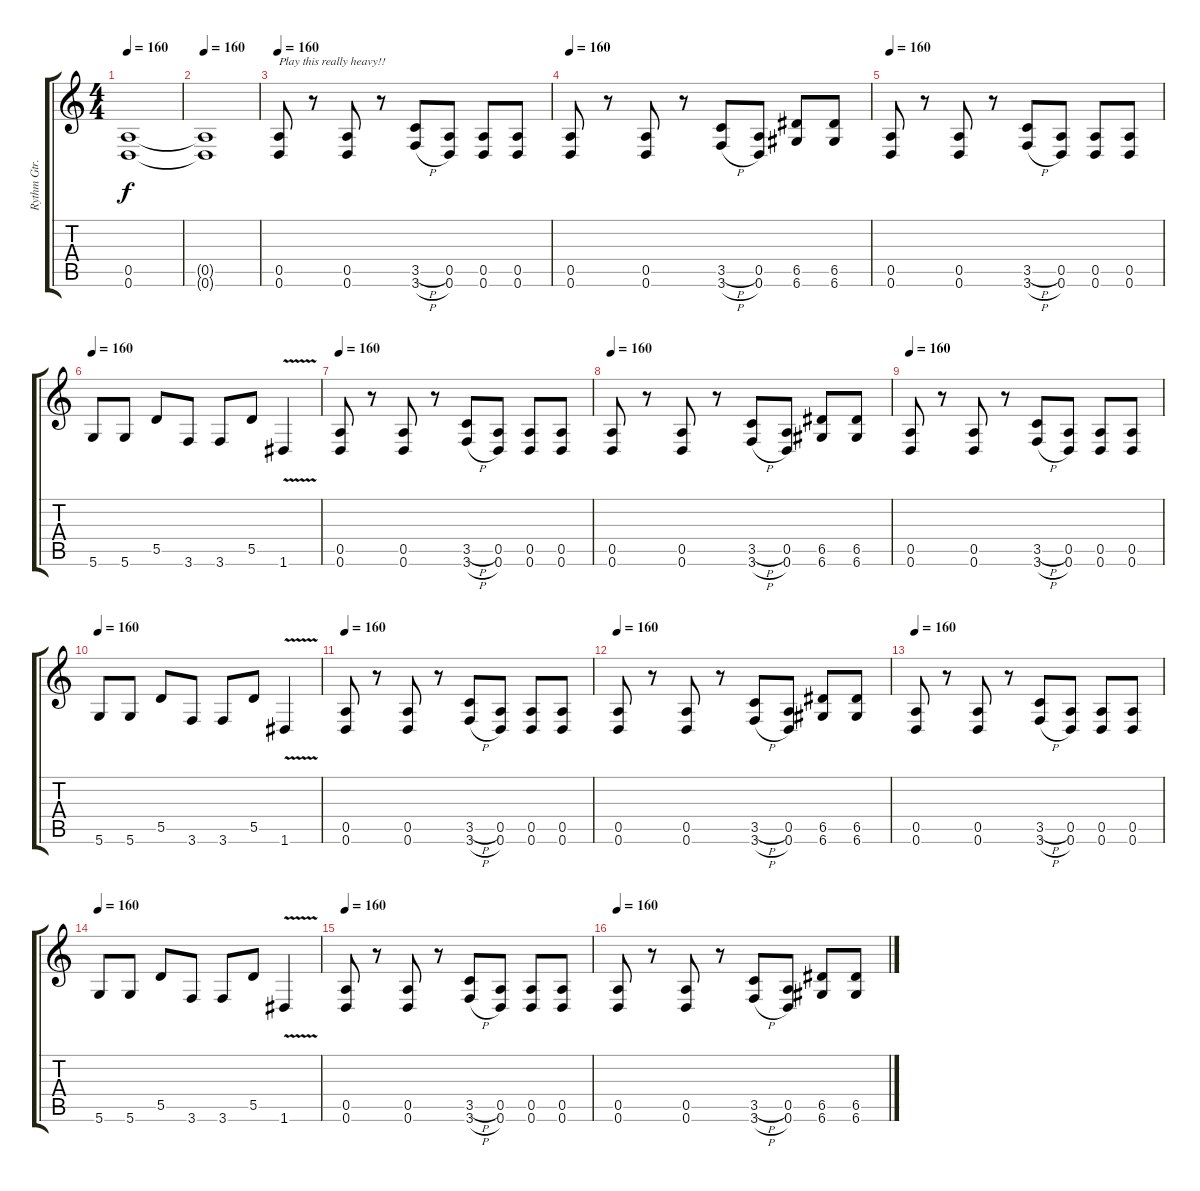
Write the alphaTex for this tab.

\track ("Rythm Gtr. (J. Laukkonen)" "Rythm Gtr.") {instrument distortionguitar}
\staff {score tabs}
\tuning (E4 B3 G3 D3 A2 D2) {hide}
\ts (4 4)
\tempo 160
\clef g2
\ks c
(0.5{t} 0.6{t}).1{dy f} |
\tempo 160
(0.5{t} 0.6{t}).1 |
\tempo 160
(0.5 0.6).8{txt "Play this really heavy!!"} r.8 (0.5 0.6).8 r.8 (3.5{h} 3.6{h}).8 (0.5 0.6).8 (0.5 0.6).8 (0.5 0.6).8 |
\tempo 160
(0.5 0.6).8 r.8 (0.5 0.6).8 r.8 (3.5{h} 3.6{h}).8 (0.5 0.6).8 (6.5 6.6).8 (6.5 6.6).8 |
\tempo 160
(0.5 0.6).8 r.8 (0.5 0.6).8 r.8 (3.5{h} 3.6{h}).8 (0.5 0.6).8 (0.5 0.6).8 (0.5 0.6).8 |
\tempo 160
5.6.8 5.6.8 5.5.8 3.6.8 3.6.8 5.5.8 1.6{v}.4 |
\tempo 160
(0.5 0.6).8 r.8 (0.5 0.6).8 r.8 (3.5{h} 3.6{h}).8 (0.5 0.6).8 (0.5 0.6).8 (0.5 0.6).8 |
\tempo 160
(0.5 0.6).8 r.8 (0.5 0.6).8 r.8 (3.5{h} 3.6{h}).8 (0.5 0.6).8 (6.5 6.6).8 (6.5 6.6).8 |
\tempo 160
(0.5 0.6).8 r.8 (0.5 0.6).8 r.8 (3.5{h} 3.6{h}).8 (0.5 0.6).8 (0.5 0.6).8 (0.5 0.6).8 |
\tempo 160
5.6.8 5.6.8 5.5.8 3.6.8 3.6.8 5.5.8 1.6{v}.4 |
\tempo 160
(0.5 0.6).8 r.8 (0.5 0.6).8 r.8 (3.5{h} 3.6{h}).8 (0.5 0.6).8 (0.5 0.6).8 (0.5 0.6).8 |
\tempo 160
(0.5 0.6).8 r.8 (0.5 0.6).8 r.8 (3.5{h} 3.6{h}).8 (0.5 0.6).8 (6.5 6.6).8 (6.5 6.6).8 |
\tempo 160
(0.5 0.6).8 r.8 (0.5 0.6).8 r.8 (3.5{h} 3.6{h}).8 (0.5 0.6).8 (0.5 0.6).8 (0.5 0.6).8 |
\tempo 160
5.6.8 5.6.8 5.5.8 3.6.8 3.6.8 5.5.8 1.6{v}.4 |
\tempo 160
(0.5 0.6).8 r.8 (0.5 0.6).8 r.8 (3.5{h} 3.6{h}).8 (0.5 0.6).8 (0.5 0.6).8 (0.5 0.6).8 |
\tempo 160
(0.5 0.6).8 r.8 (0.5 0.6).8 r.8 (3.5{h} 3.6{h}).8 (0.5 0.6).8 (6.5 6.6).8 (6.5 6.6).8
